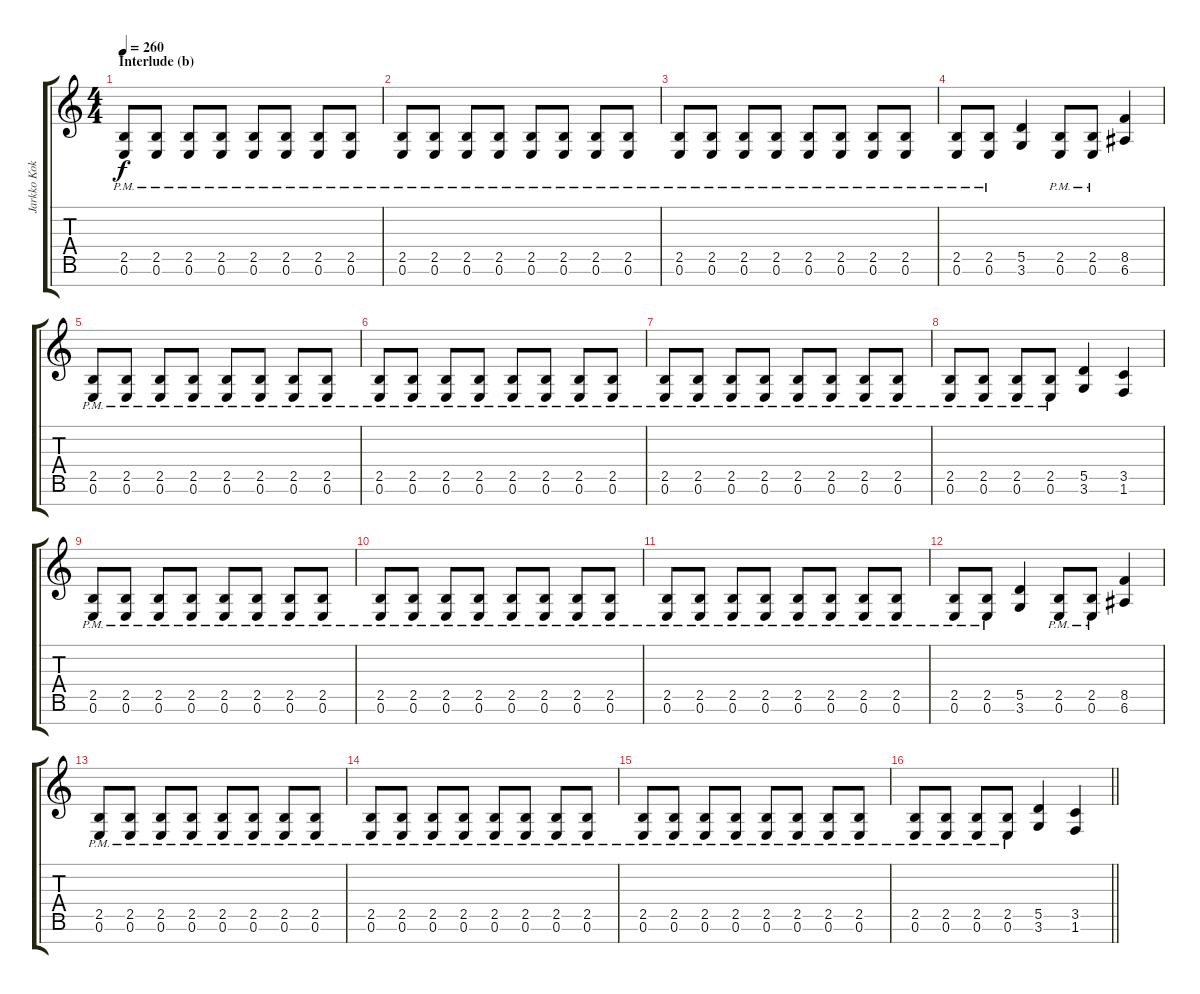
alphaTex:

\track ("Jarkko Kokko (guitar)" "Jarkko Kok") {instrument distortionguitar}
\staff {score tabs}
\tuning (E4 B3 G3 D3 A2 E2 B1) {hide}
\ts (4 4)
\section ("" "Interlude (b)")
\tempo 260
\clef g2
\ks aminor
(2.5{pm} 0.6{pm}).8{dy f} (2.5{pm} 0.6{pm}).8 (2.5{pm} 0.6{pm}).8 (2.5{pm} 0.6{pm}).8 (2.5{pm} 0.6{pm}).8 (2.5{pm} 0.6{pm}).8 (2.5{pm} 0.6{pm}).8 (2.5{pm} 0.6{pm}).8 |
(2.5{pm} 0.6{pm}).8 (2.5{pm} 0.6{pm}).8 (2.5{pm} 0.6{pm}).8 (2.5{pm} 0.6{pm}).8 (2.5{pm} 0.6{pm}).8 (2.5{pm} 0.6{pm}).8 (2.5{pm} 0.6{pm}).8 (2.5{pm} 0.6{pm}).8 |
(2.5{pm} 0.6{pm}).8 (2.5{pm} 0.6{pm}).8 (2.5{pm} 0.6{pm}).8 (2.5{pm} 0.6{pm}).8 (2.5{pm} 0.6{pm}).8 (2.5{pm} 0.6{pm}).8 (2.5{pm} 0.6{pm}).8 (2.5{pm} 0.6{pm}).8 |
(2.5{pm} 0.6{pm}).8 (2.5{pm} 0.6{pm}).8 (5.5 3.6).4 (2.5{pm} 0.6{pm}).8 (2.5{pm} 0.6{pm}).8 (8.5 6.6).4 |
(2.5{pm} 0.6{pm}).8 (2.5{pm} 0.6{pm}).8 (2.5{pm} 0.6{pm}).8 (2.5{pm} 0.6{pm}).8 (2.5{pm} 0.6{pm}).8 (2.5{pm} 0.6{pm}).8 (2.5{pm} 0.6{pm}).8 (2.5{pm} 0.6{pm}).8 |
(2.5{pm} 0.6{pm}).8 (2.5{pm} 0.6{pm}).8 (2.5{pm} 0.6{pm}).8 (2.5{pm} 0.6{pm}).8 (2.5{pm} 0.6{pm}).8 (2.5{pm} 0.6{pm}).8 (2.5{pm} 0.6{pm}).8 (2.5{pm} 0.6{pm}).8 |
(2.5{pm} 0.6{pm}).8 (2.5{pm} 0.6{pm}).8 (2.5{pm} 0.6{pm}).8 (2.5{pm} 0.6{pm}).8 (2.5{pm} 0.6{pm}).8 (2.5{pm} 0.6{pm}).8 (2.5{pm} 0.6{pm}).8 (2.5{pm} 0.6{pm}).8 |
(2.5{pm} 0.6{pm}).8 (2.5{pm} 0.6{pm}).8 (2.5{pm} 0.6{pm}).8 (2.5{pm} 0.6{pm}).8 (5.5 3.6).4 (3.5 1.6).4 |
(2.5{pm} 0.6{pm}).8 (2.5{pm} 0.6{pm}).8 (2.5{pm} 0.6{pm}).8 (2.5{pm} 0.6{pm}).8 (2.5{pm} 0.6{pm}).8 (2.5{pm} 0.6{pm}).8 (2.5{pm} 0.6{pm}).8 (2.5{pm} 0.6{pm}).8 |
(2.5{pm} 0.6{pm}).8 (2.5{pm} 0.6{pm}).8 (2.5{pm} 0.6{pm}).8 (2.5{pm} 0.6{pm}).8 (2.5{pm} 0.6{pm}).8 (2.5{pm} 0.6{pm}).8 (2.5{pm} 0.6{pm}).8 (2.5{pm} 0.6{pm}).8 |
(2.5{pm} 0.6{pm}).8 (2.5{pm} 0.6{pm}).8 (2.5{pm} 0.6{pm}).8 (2.5{pm} 0.6{pm}).8 (2.5{pm} 0.6{pm}).8 (2.5{pm} 0.6{pm}).8 (2.5{pm} 0.6{pm}).8 (2.5{pm} 0.6{pm}).8 |
(2.5{pm} 0.6{pm}).8 (2.5{pm} 0.6{pm}).8 (5.5 3.6).4 (2.5{pm} 0.6{pm}).8 (2.5{pm} 0.6{pm}).8 (8.5 6.6).4 |
(2.5{pm} 0.6{pm}).8 (2.5{pm} 0.6{pm}).8 (2.5{pm} 0.6{pm}).8 (2.5{pm} 0.6{pm}).8 (2.5{pm} 0.6{pm}).8 (2.5{pm} 0.6{pm}).8 (2.5{pm} 0.6{pm}).8 (2.5{pm} 0.6{pm}).8 |
(2.5{pm} 0.6{pm}).8 (2.5{pm} 0.6{pm}).8 (2.5{pm} 0.6{pm}).8 (2.5{pm} 0.6{pm}).8 (2.5{pm} 0.6{pm}).8 (2.5{pm} 0.6{pm}).8 (2.5{pm} 0.6{pm}).8 (2.5{pm} 0.6{pm}).8 |
(2.5{pm} 0.6{pm}).8 (2.5{pm} 0.6{pm}).8 (2.5{pm} 0.6{pm}).8 (2.5{pm} 0.6{pm}).8 (2.5{pm} 0.6{pm}).8 (2.5{pm} 0.6{pm}).8 (2.5{pm} 0.6{pm}).8 (2.5{pm} 0.6{pm}).8 |
\barLineRight lightlight
(2.5{pm} 0.6{pm}).8 (2.5{pm} 0.6{pm}).8 (2.5{pm} 0.6{pm}).8 (2.5{pm} 0.6{pm}).8 (5.5 3.6).4 (3.5 1.6).4
